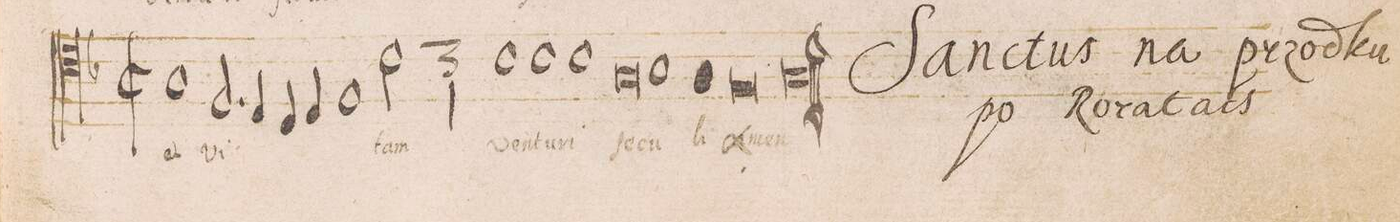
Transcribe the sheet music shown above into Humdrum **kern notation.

**kern	**text
*I"TENOR	*
*clefC4	*
*k[b-]	*
*met(C|)	*
*M2/1	*
1A	et
2.Fny/	vi-
4E/	.
=185-	=185-
4D/	.
4E/	.
1F	.
2c\	-tam
=186-	=186-
*M3/1	*
1c	ven-
1c	-tu-
1c	-ri
=187-	=187-
0A	Se-
1B-	-cu-
=188-	=188-
*col	*
1A	-li
0G	A-
*Xcol	*
=189-	=189-
0.A;	-men
=-	=-
*-	*-
